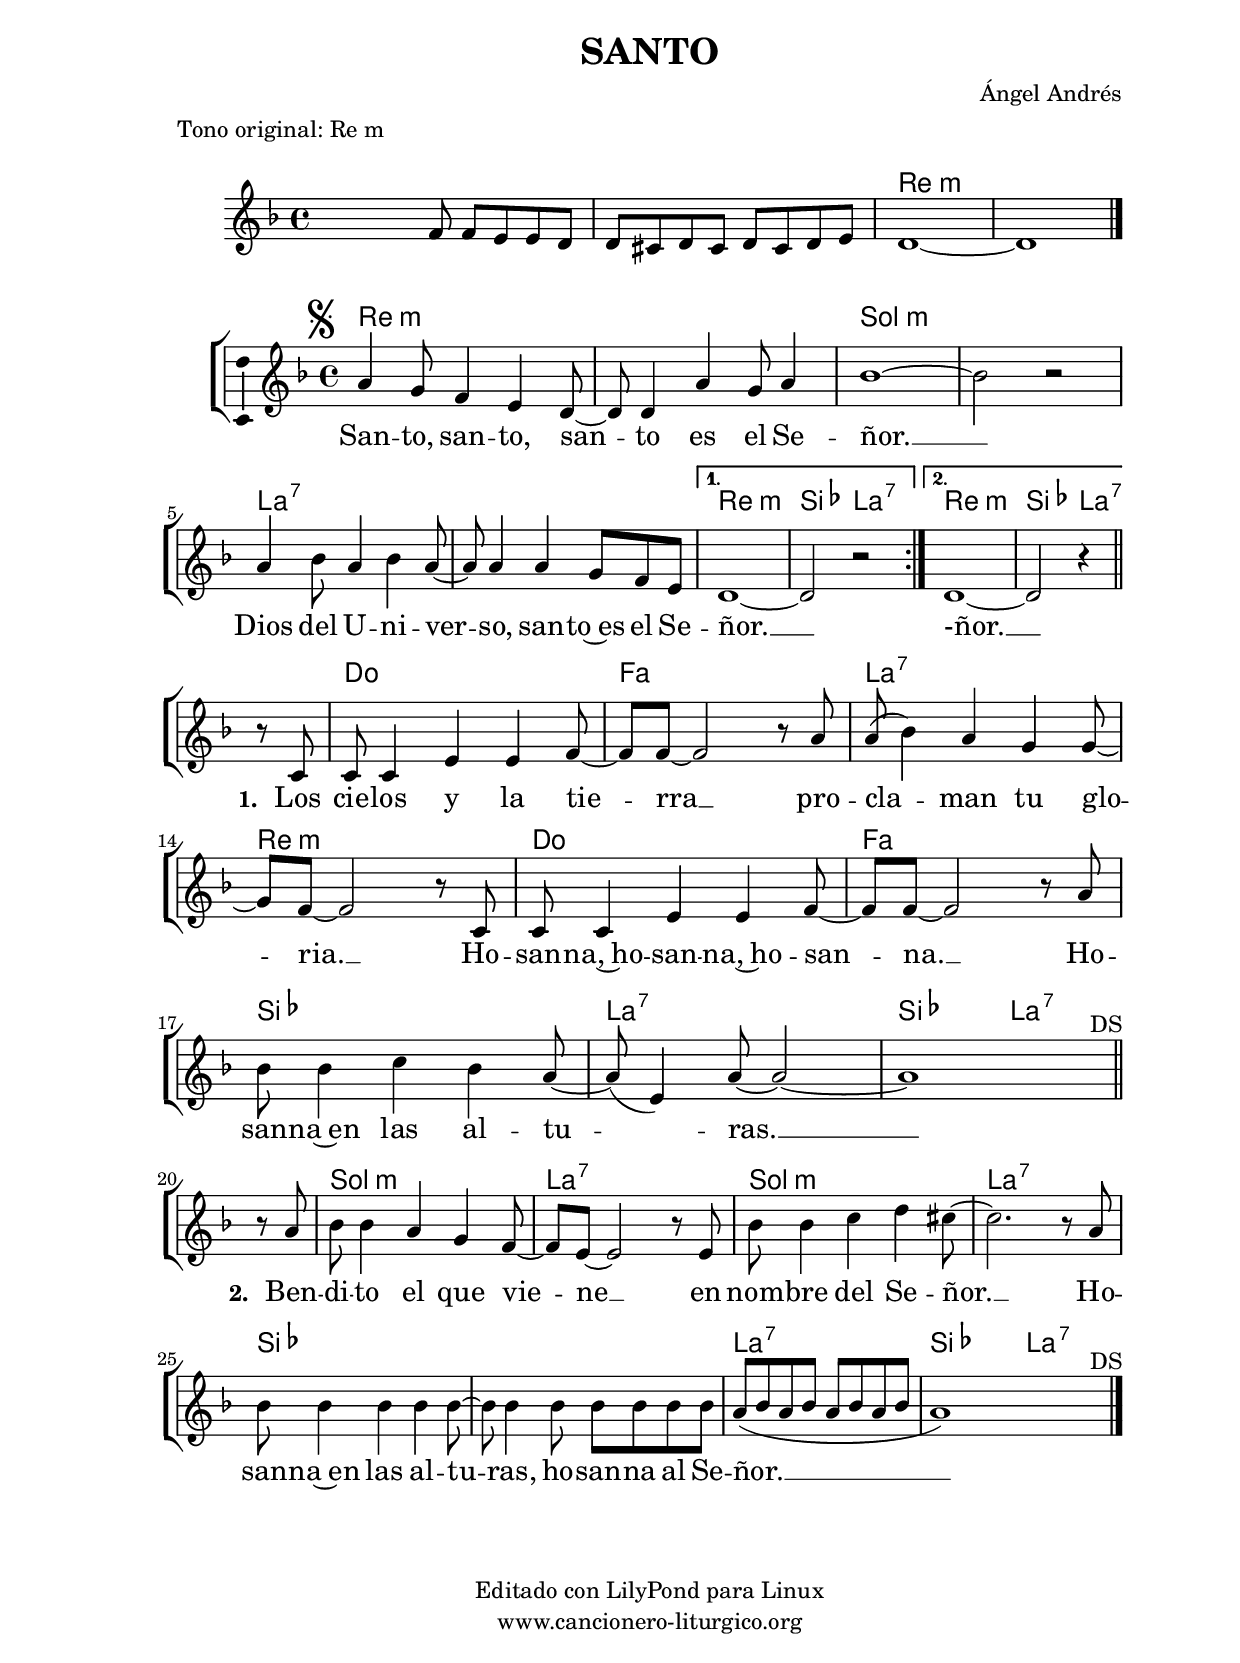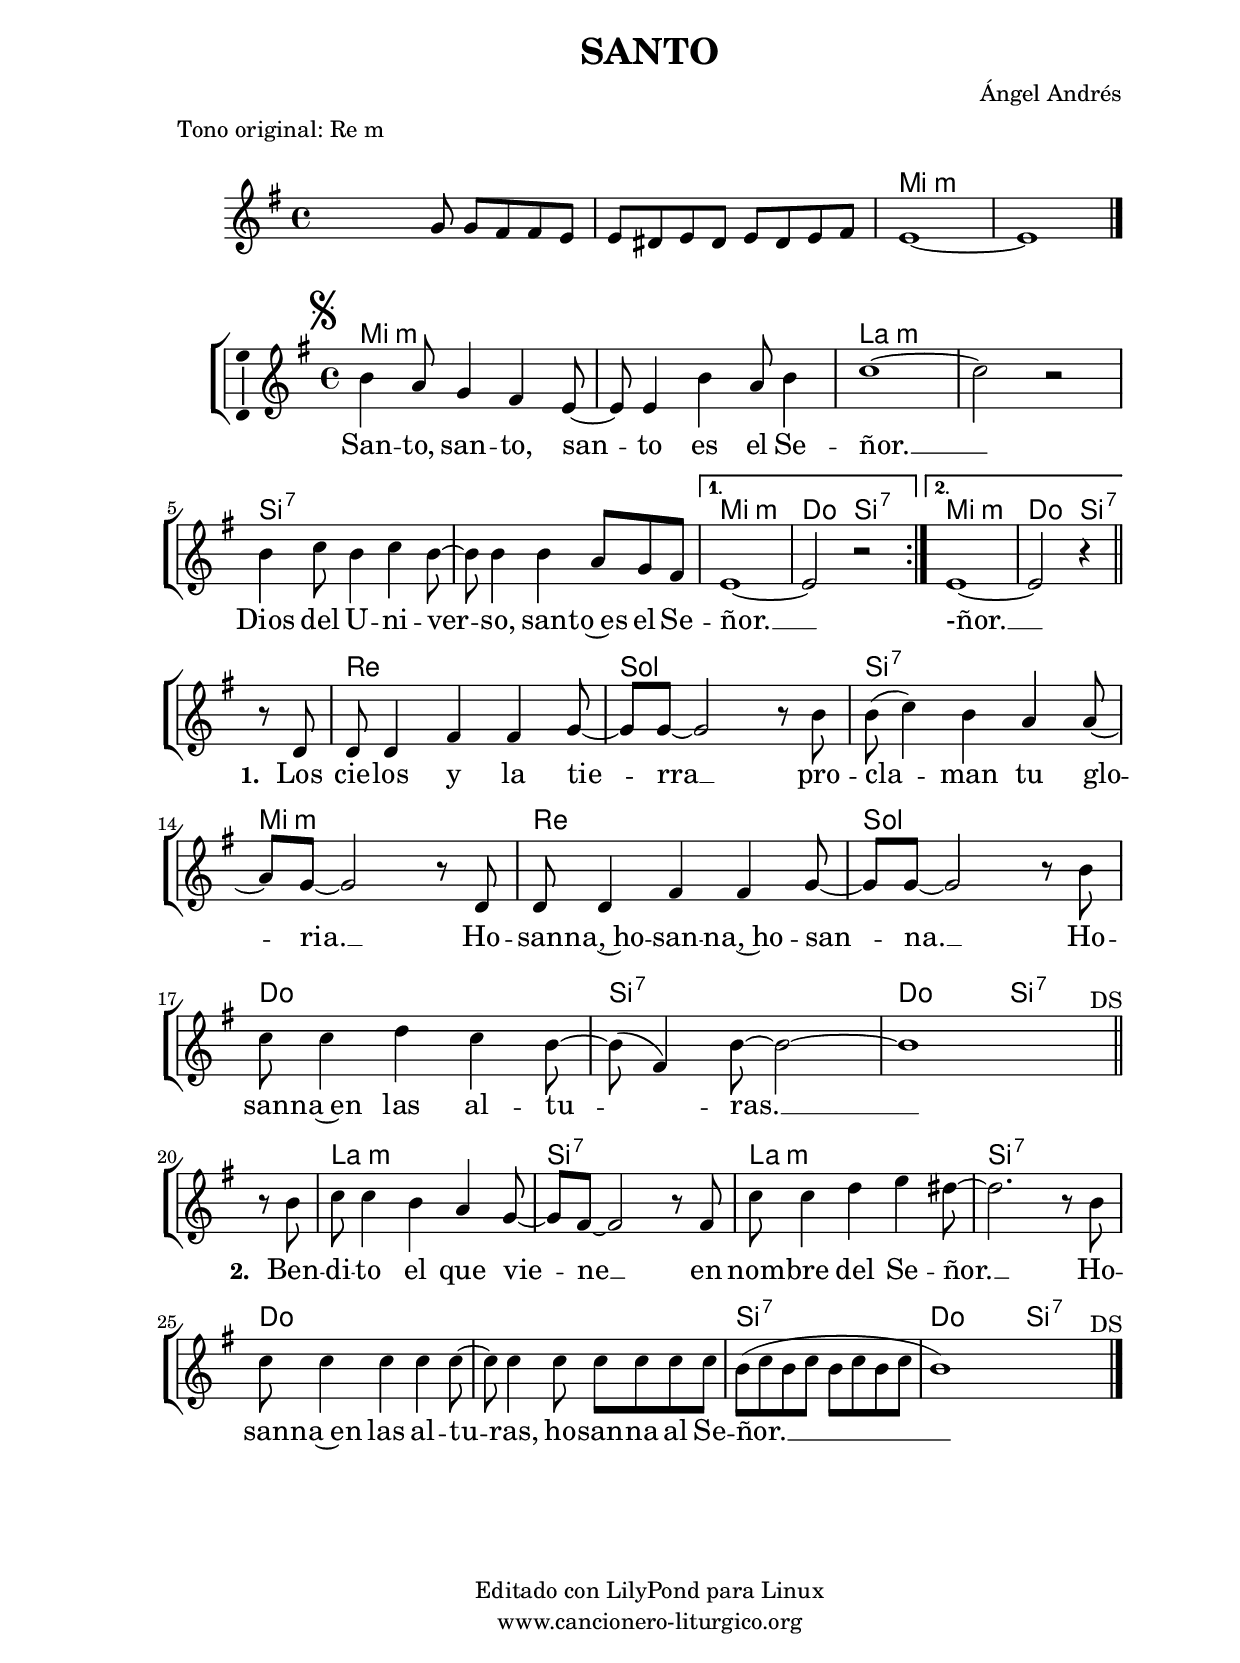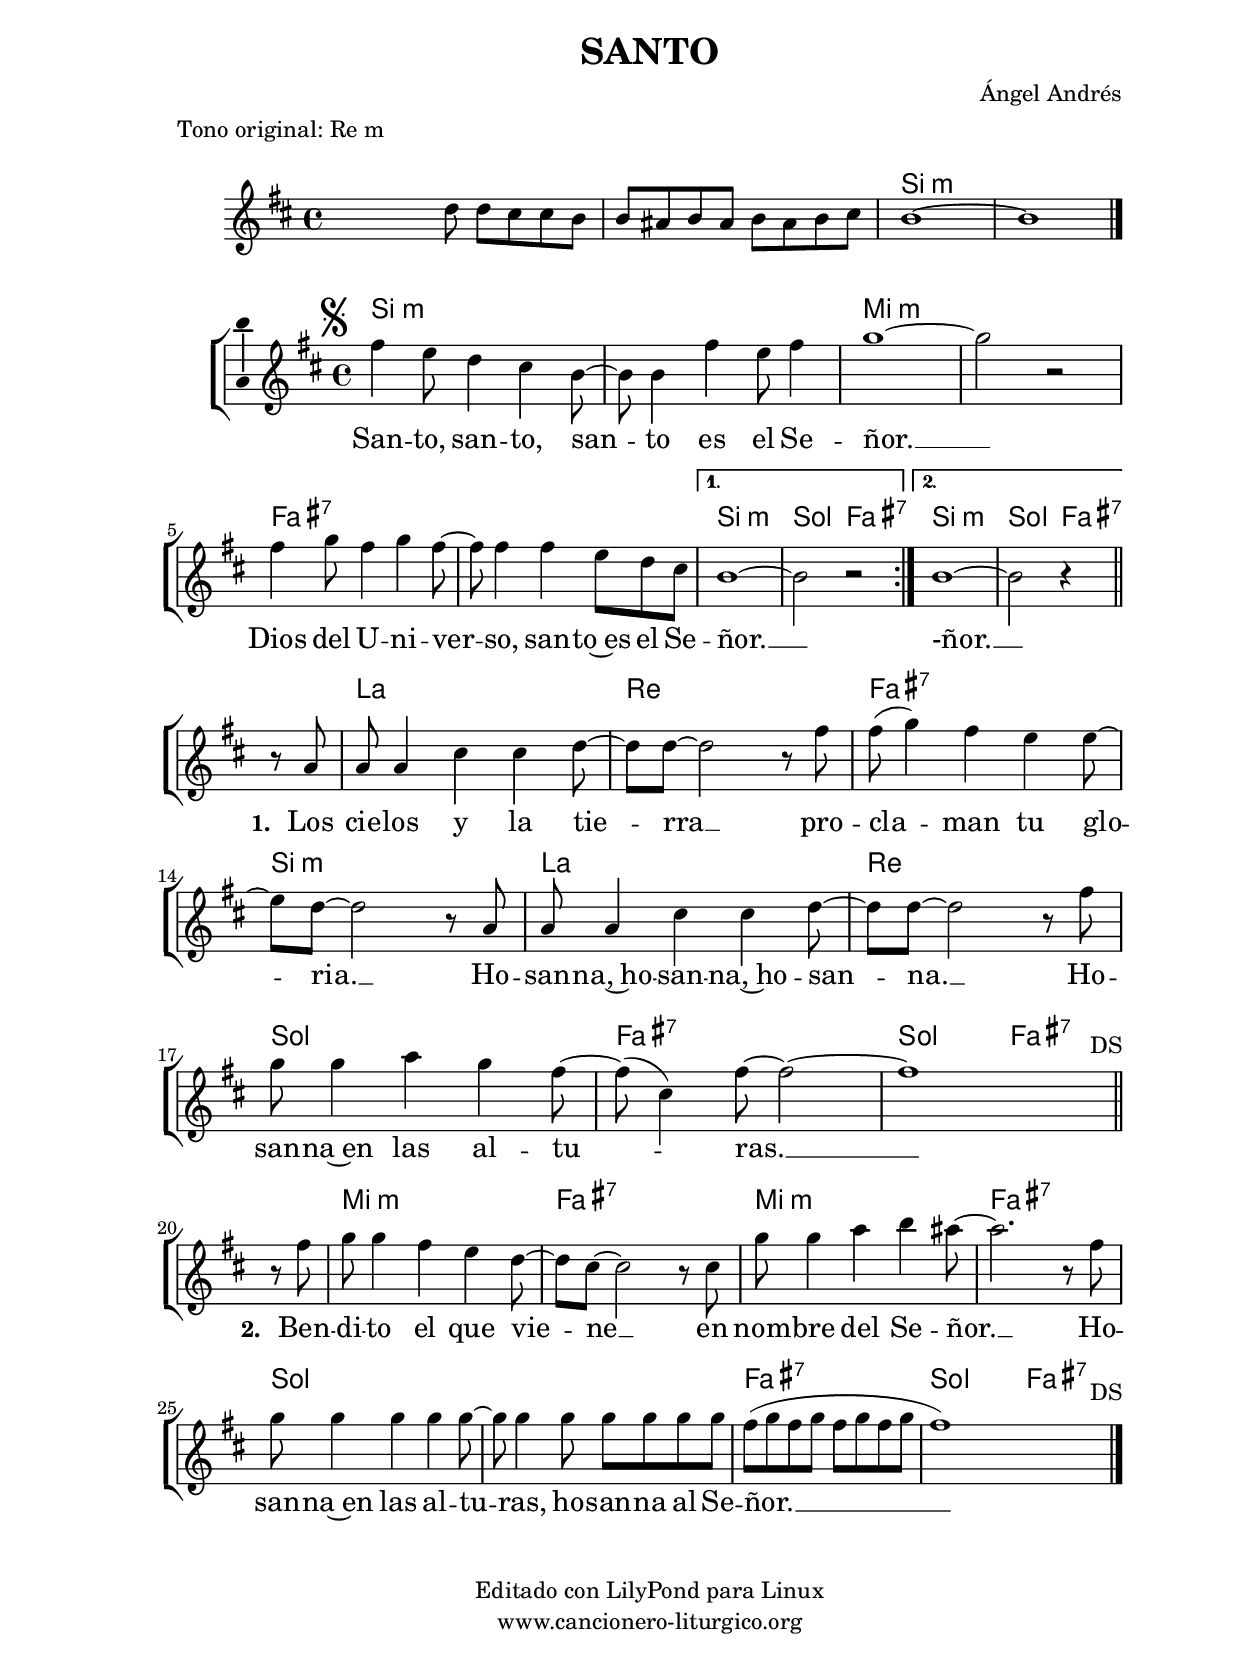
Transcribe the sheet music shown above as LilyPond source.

%
%para convertir .midi en .wav:
%timidity filename.midi -Ow -o finename.wav
%
%
%Para convertir de .wav a .mp3:
%lame -h -m j filename.wav
%
%
%para escuchar el midi:
%timidity nombrefichero.midi
%


%versión de lilypond para la que se ha escrito esta partitura:
\version "2.16.0"

	%Tamaño papel
	#(set-default-paper-size "a4")
	%Tamaño partitura
	#(set-global-staff-size 20)
	%No responde al pulsar sobre una nota
	#(ly:set-option 'point-and-click #f)

%parámetros del encabezamiento:
\header {
	title = "SANTO"
	subtitle = ""
	composer = "Ángel Andrés"
	poet = ""
	meter = "Tono original: Re m"
	arranger = ""
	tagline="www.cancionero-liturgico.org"
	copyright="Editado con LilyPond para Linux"
	}

%parámetros asociados al papel:
\paper  {
	oddHeaderMarkup = \markup {\fill-line { \on-the-fly #not-first-page \fromproperty #'header:title \on-the-fly #not-first-page \fromproperty #'header:composer }}
	evenHeaderMarkup = \markup {\fill-line { \fromproperty #'header:composer \fromproperty #'header:title }}
	#(set-paper-size "a4")
	print-page-number = ##f
	first-page-number = 1
	print-first-page-number = ##f
%	head-separation = 3.0 \cm
	top-margin = 2.0 \cm
	bottom-margin = 0.5\cm
%%%	bottom-margin = -2.0\cm
	left-margin = 3.0 \cm
	line-width = 16.0 \cm 
	indent = 8\mm
	interscoreline = 2.\mm
	between-system-space = 15\mm
%	para que las partituras no llenen la hoja:
	ragged-bottom = ##t
%	idem para la última hoja:
	ragged-last-bottom = ##f
%	para que las partituras llenen el ancho del papel:
	ragged-last = ##f
	after-title-space = 2.5 \cm
page-count=1
%system-count=6

	%Flexible Vertical Spacing
%	markup-markup-spacing =
%	#'((basic-distance . 15) (minimum-distance . 15) (padding . 3))
	markup-system-spacing =
	#'((basic-distance . 15) (minimum-distance . 15) (padding . 3))
	system-system-spacing =
	#'((basic-distance . 15) (minimum-distance . 15) (padding . 2))
	score-system-spacing =
	#'((basic-distance . 15) (minimum-distance . 15) (padding . 5))
%	top-system-spacing = % header
%	#'((basic-distance . 8) (minimum-distance . 0) (padding . 0))
%	top-markup-spacing =
%	#'((basic-distance . 20) (minimum-distance . 20) (padding . 0))
	last-bottom-spacing = % footer
	#'((basic-distance . 5) (minimum-distance . 5) (padding . 0))
%	score-markup-spacing =
%	#'((basic-distance . 16) (minimum-distance . 13) (padding . 0))

	}


%parámetros que afectan a toda la partitura:
global =  {
	%clave de sol (G):
	\clef G
	%armadura:
%	\transpose c ees
	\key d \minor
	\tempo 4=148
	\set Score.tempoHideNote = ##t
	}


acordesintro = {
	\italianChords
	\chordmode {
%	\transpose c ees
{

s1
s1
d1:m d:m

	}
	}
}



melodiaintro = 
%	\transpose c ees
{

	\relative c'{
	\time 4/4

s4 s8
f8 f e e d
d8 cis d cis d cis d e
d1~
d1

}
	\bar "|."
	}

acordes = {
	\italianChords
	\chordmode {
%	\transpose c ees
{

\repeat volta 2 {
d1:m d:m g:m g:m a:7 a:7
}\alternative {
{
d:m
bes2 a:7
}
{
d1:m
bes2 a4:7 %s4
}
}

s4
c1 f a:7 d:m c f bes a:7 bes2 a:7

s4
g1:m a:7 g:m a:7 bes bes a:7 bes2 a:7

	}
	}
}

melodia = 
%	\transpose c ees
{
	\relative c''{
	\time 4/4

\repeat volta 2 {
\mark \markup { \musicglyph #"scripts.segno" }
a4 g8 f4 e d8~
d8 d4 a' g8 a4
bes1~
bes2 r2
a4 bes8 a4 bes a8~
a8 a4 a g8 f e
}\alternative {
{
d1~
d2 r2
}
{
d1~
d2 r4 %s4
}
}

\bar"||"
\break

\partial 4
r8 c8
c8 c4 e e f8~
f8 f8~f2 r8 a8
a8 (bes4) a g g8~
g8 f8~f2 r8 c8
c8 c4 e e f8~
f8 f8~f2 r8 a8
bes8 bes4 c bes a8~
a8 (e4) a8~a2~
a1^"                              DS"

\bar"||"
\break

\partial4
r8 a8
bes8 bes4 a g f8~
f8 e8~e2 r8 e8
bes'8 bes4 c d cis8~
cis2. r8 a8
bes8 bes4 bes bes bes8~
bes8 bes4 bes8 bes bes bes bes
a8 (bes a bes a bes a bes
a1^"                         DS")

	\bar "|."
	}
	}


texto = \lyricmode {
San -- to, san -- to, san -- to es el Se -- ñor. __
Dios del U -- ni -- ver -- so, san -- to~es el Se -- ñor. __
-ñor. __

\set stanza =#"1. "
Los cie -- los y la tie -- rra __
pro -- cla -- man tu glo -- ria. __
Ho -- san -- na,~ho -- san -- na,~ho -- san -- na. __
Ho -- san -- na~en las al -- tu -- ras. __

\set stanza =#"2. "
Ben -- di -- to el que vie -- ne __
en nom -- bre del Se -- ñor. __
Ho -- san -- na~en las al -- tu -- ras,
ho -- san -- na al Se -- ñor. __

	}

acordesintroStaff = \context ChordNames = acordesintroStaff <<
	\set chordChanges = ##t
	\acordesintro
	>>

acordesStaff = \context ChordNames = acordesStaff <<
	\set chordChanges = ##t
	\acordes
	>>


vozintroStaff = \context Voice = vozintroStaff
<<
	\override Staff.StaffSymbol #'staff-space = #(magstep -0.35)
	\set Staff.midiInstrument = #"english horn"
	\set Staff.midiMinimumVolume = #0.7
	\set Staff.midiMaximumVolume = #0.9
	\global
	\melodiaintro
	>>

vozStaff = \context Voice = vozStaff
\with {\consists "Ambitus_engraver"}
<<
%	\set Staff.instrumentName = ""
%	\set Staff.shortInstrumentName = ""
%	\set Staff.midiInstrument = #"clarinet"
%	\set Staff.midiInstrument = #"cello"
%	\set Staff.midiInstrument = #"flute"
	\set Staff.midiInstrument = #"electric guitar (jazz)"
%	\set Staff.midiInstrument = #"english horn"
%	\set Staff.midiInstrument = #"violin"
%	\set Staff.midiInstrument = #"glockenspiel"
	\set Staff.midiMinimumVolume = #0.7
	\set Staff.midiMaximumVolume = #0.9
	\global
	\melodia
	>>

textoStaff = \context Lyrics = textoStaff <<
	\lyricsto vozStaff \texto
	>>

\book {
	\score {
		\context ChoirStaff {
%			\override StaffGroup.SystemStartBracket #'collapse-height = #1
%			\override Score.SystemStartBar #'collapse-height = #1
			<<
			\acordesintroStaff
			\vozintroStaff
			>>
			}
		\layout {
	    		\context {
				\Lyrics
				\override LyricText #'font-size = #2
				}
	   		 \context {
				\Score
				\override StaffSymbol #'staff-space = #(magstep +3)
				}
			}
		}
	\score {
		\context ChoirStaff {
			\override StaffGroup.SystemStartBracket #'collapse-height = #1
			\override Score.SystemStartBar #'collapse-height = #1
			<<
			\acordesStaff
			\vozStaff
			\textoStaff
			>>
			}
		\layout {
system-count=7
	    		\context {
				\Lyrics
				\override LyricText #'font-size = #2
				}
	   		 \context {
				\Score
				\override StaffSymbol #'staff-space = #(magstep +3)
				}
			}
		}
	\score {
		\unfoldRepeats
		\context ChoirStaff {
			<<
			\acordesintroStaff
			\vozintroStaff
			>>
			<<
			\acordesStaff
			\vozStaff
			>>
			}
		\midi {
	  		\context {
	  			\Score
				tempoWholesPerMinute = #(ly:make-moment 70 4)
				}
			}
		}
	}



#(define output-suffix "C")
\book {
	\score {
		\context ChoirStaff {
%			\override StaffGroup.SystemStartBracket #'collapse-height = #1
%			\override Score.SystemStartBar #'collapse-height = #1
\transpose c d
			<<
			\acordesintroStaff
			\vozintroStaff
			>>
			}
		\layout {
	    		\context {
				\Lyrics
				\override LyricText #'font-size = #2
				}
	   		 \context {
				\Score
				\override StaffSymbol #'staff-space = #(magstep +3)
				}
			}
		}
	\score {
		\context ChoirStaff {
			\override StaffGroup.SystemStartBracket #'collapse-height = #1
			\override Score.SystemStartBar #'collapse-height = #1
\transpose c d
			<<
			\acordesStaff
			\vozStaff
			\textoStaff
			>>
			}
		\layout {
system-count=7
	    		\context {
				\Lyrics
				\override LyricText #'font-size = #2
				}
	   		 \context {
				\Score
				\override StaffSymbol #'staff-space = #(magstep +3)
				}
			}
		}
	}

#(define output-suffix "S")
\book {
	\score {
		\context ChoirStaff {
%			\override StaffGroup.SystemStartBracket #'collapse-height = #1
%			\override Score.SystemStartBar #'collapse-height = #1
\transpose c a
			<<
			\acordesintroStaff
			\vozintroStaff
			>>
			}
		\layout {
	    		\context {
				\Lyrics
				\override LyricText #'font-size = #2
				}
	   		 \context {
				\Score
				\override StaffSymbol #'staff-space = #(magstep +3)
				}
			}
		}
	\score {
		\context ChoirStaff {
			\override StaffGroup.SystemStartBracket #'collapse-height = #1
			\override Score.SystemStartBar #'collapse-height = #1
\transpose c a
			<<
			\acordesStaff
			\vozStaff
			\textoStaff
			>>
			}
		\layout {
system-count=7
	    		\context {
				\Lyrics
				\override LyricText #'font-size = #2
				}
	   		 \context {
				\Score
				\override StaffSymbol #'staff-space = #(magstep +3)
				}
			}
		}
	}


